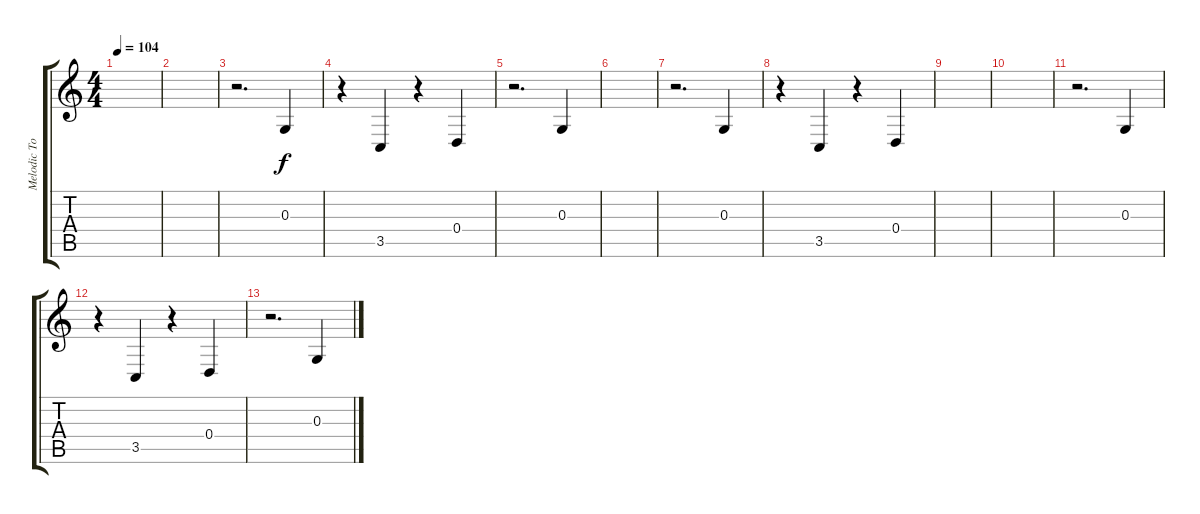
\track ("Melodic Tom" "Melodic To") {instrument melodictom}
\staff {score tabs}
\tuning (E4 B3 G3 D3 A2 E2) {hide}
\ts (4 4)
\tempo 104
\clef g2
\ks c
|
|
r.2{d} 0.3.4 |
r.4 3.5.4 r.4 0.4.4 |
r.2{d} 0.3.4 |
|
r.2{d} 0.3.4 |
r.4 3.5.4 r.4 0.4.4 |
|
|
r.2{d} 0.3.4 |
r.4 3.5.4 r.4 0.4.4 |
r.2{d} 0.3.4
